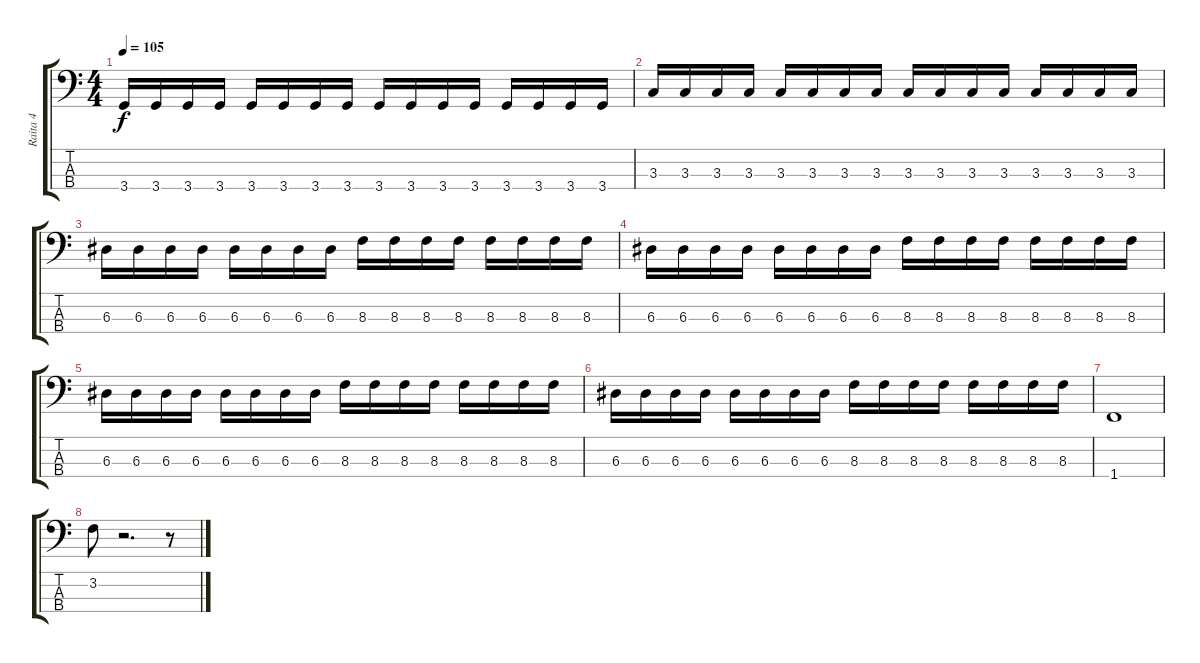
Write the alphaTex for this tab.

\track ("Raita 4" "Raita 4") {instrument electricbassfinger}
\staff {score tabs}
\tuning (G2 D2 A1 E1) {hide}
\ts (4 4)
\tempo 105
\clef f4
\ks c
3.4.16{dy f} 3.4.16 3.4.16 3.4.16 3.4.16 3.4.16 3.4.16 3.4.16 3.4.16 3.4.16 3.4.16 3.4.16 3.4.16 3.4.16 3.4.16 3.4.16 |
3.3.16 3.3.16 3.3.16 3.3.16 3.3.16 3.3.16 3.3.16 3.3.16 3.3.16 3.3.16 3.3.16 3.3.16 3.3.16 3.3.16 3.3.16 3.3.16 |
6.3.16 6.3.16 6.3.16 6.3.16 6.3.16 6.3.16 6.3.16 6.3.16 8.3.16 8.3.16 8.3.16 8.3.16 8.3.16 8.3.16 8.3.16 8.3.16 |
6.3.16 6.3.16 6.3.16 6.3.16 6.3.16 6.3.16 6.3.16 6.3.16 8.3.16 8.3.16 8.3.16 8.3.16 8.3.16 8.3.16 8.3.16 8.3.16 |
6.3.16 6.3.16 6.3.16 6.3.16 6.3.16 6.3.16 6.3.16 6.3.16 8.3.16 8.3.16 8.3.16 8.3.16 8.3.16 8.3.16 8.3.16 8.3.16 |
6.3.16 6.3.16 6.3.16 6.3.16 6.3.16 6.3.16 6.3.16 6.3.16 8.3.16 8.3.16 8.3.16 8.3.16 8.3.16 8.3.16 8.3.16 8.3.16 |
1.4.1 |
3.2.8{instrument slapbass1} r.2{d} r.8
